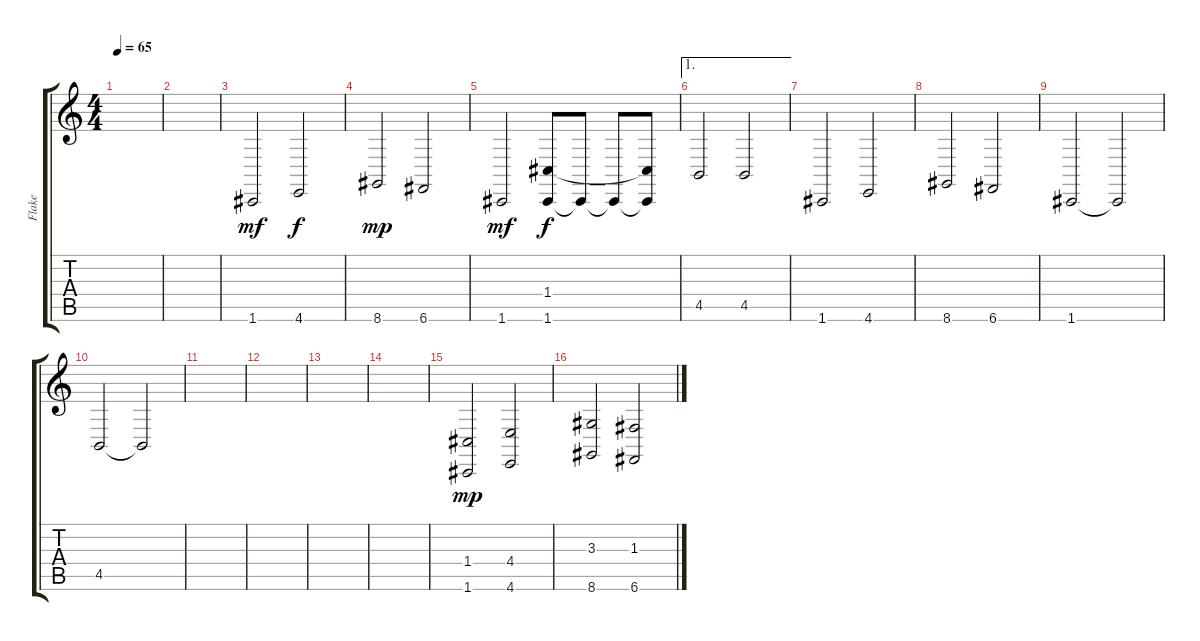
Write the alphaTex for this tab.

\track ("Flake" "Flake") {instrument lead2sawtooth}
\staff {score tabs}
\tuning (D4 A3 F3 C3 G2 C2) {hide}
\ts (4 4)
\tempo 65
\clef g2
\ks c
|
|
1.6.2{dy mf} 4.6.2{dy f} |
8.6.2{dy mp} 6.6.2 |
1.6.2{dy mf} (1.4 1.6).8{dy f} 1.6{t}.8 1.6{t}.8 (1.4{t} 1.6{t}).8 |
\ae 1
4.5.2 4.5.2 |
1.6.2 4.6.2 |
8.6.2 6.6.2 |
1.6.2 1.6{t}.2 |
4.5.2 4.5{t}.2 |
|
|
|
|
(1.4 1.6).2{dy mp} (4.4 4.6).2 |
(3.3 8.6).2 (1.3 6.6).2
